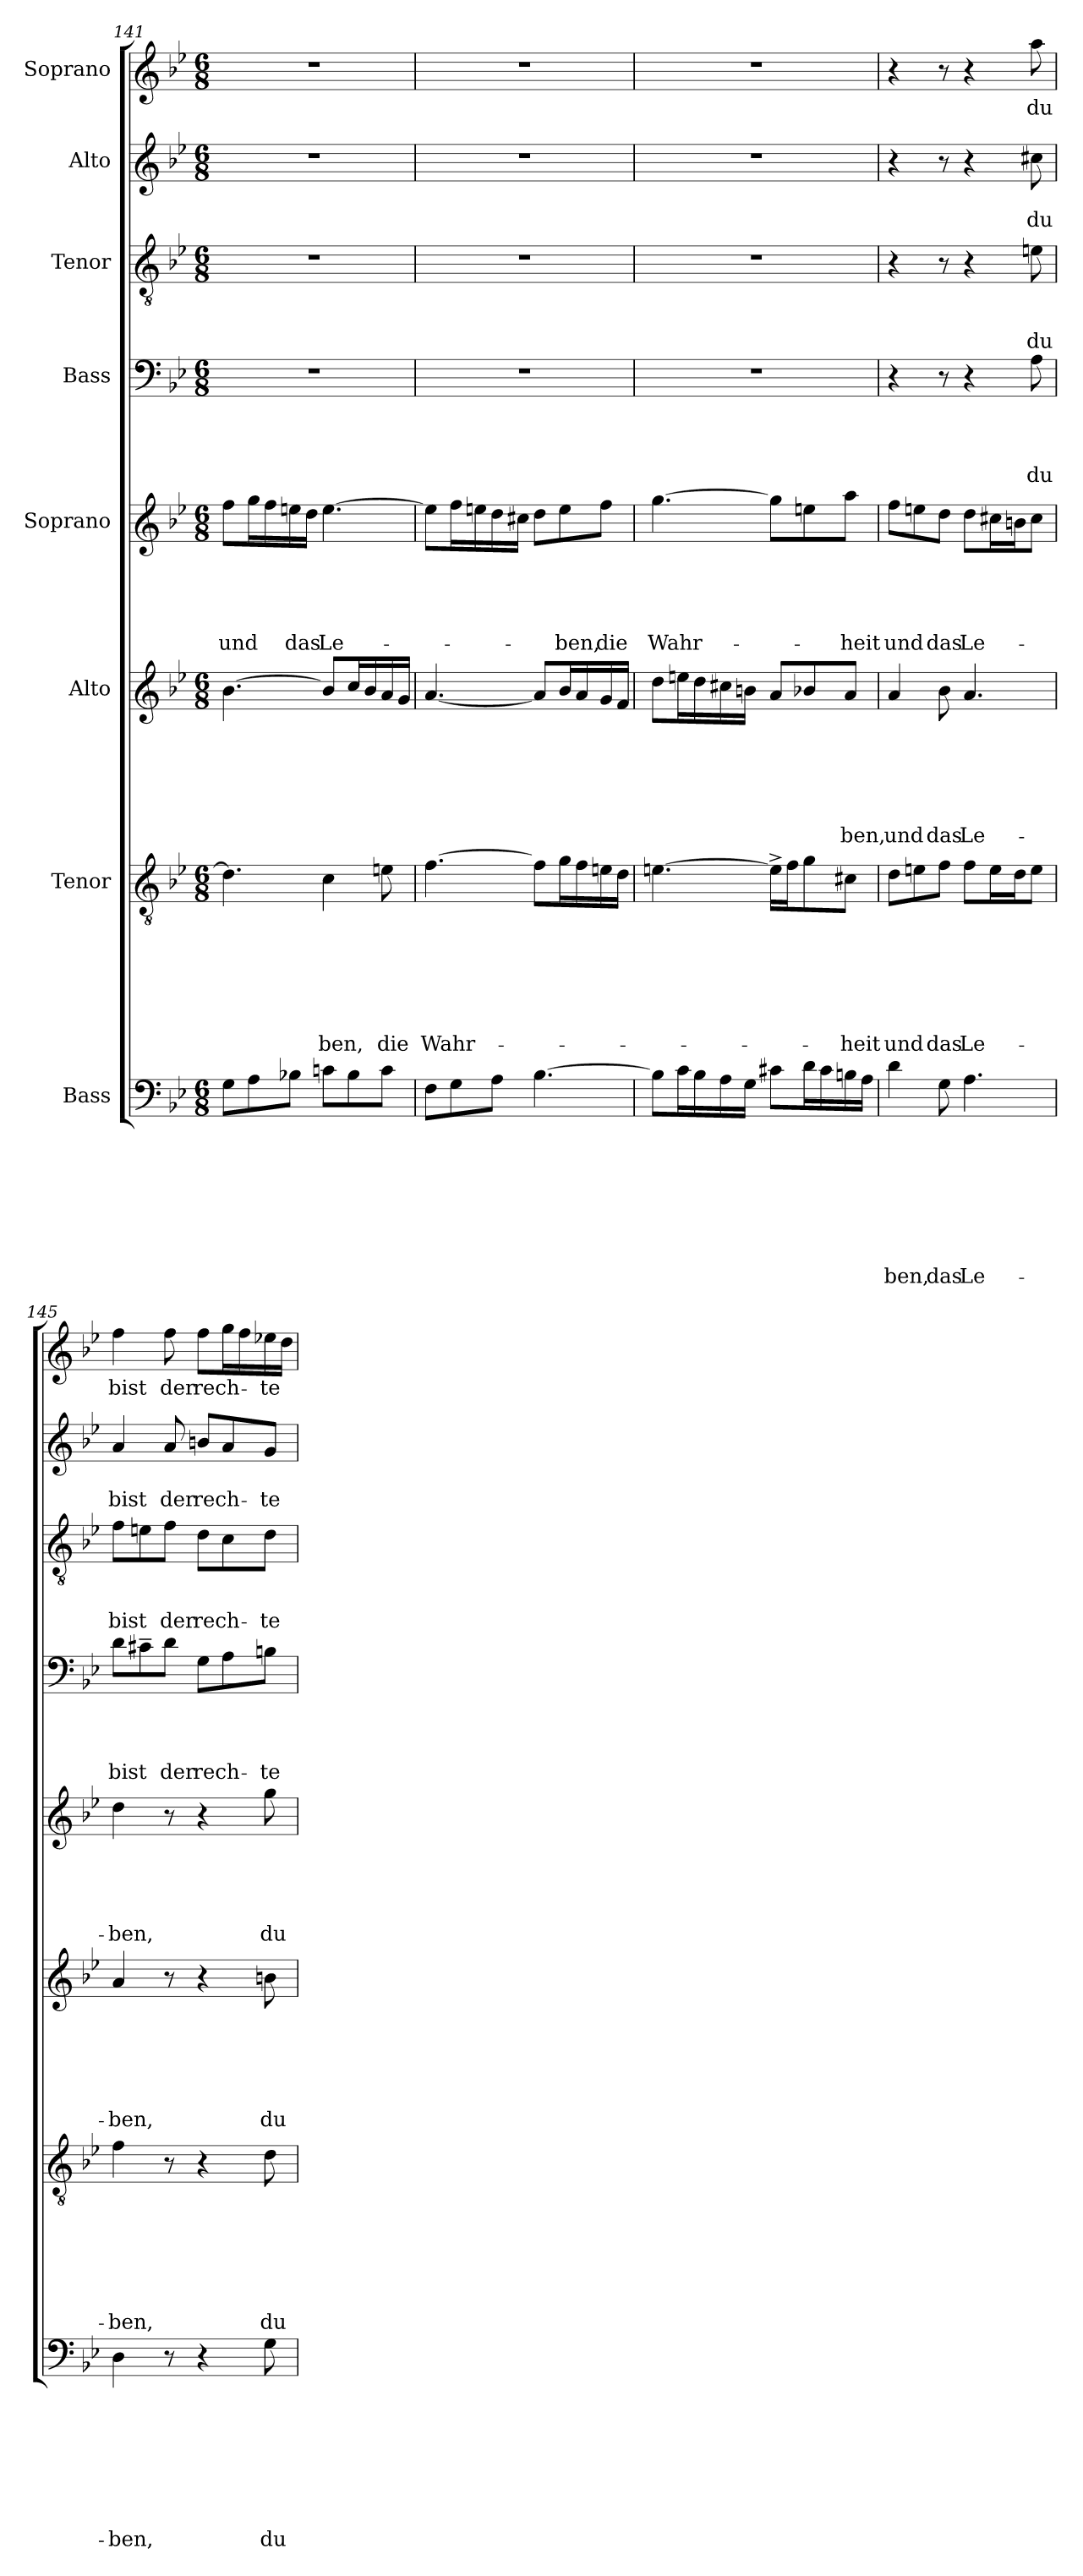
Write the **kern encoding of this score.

**kern	**text	**text	**text	**text	**text	**text	**text	**text	**kern	**text	**text	**text	**text	**text	**text	**text	**kern	**text	**text	**text	**text	**text	**text	**kern	**text	**text	**text	**text	**text	**kern	**text	**text	**text	**text	**kern	**text	**text	**text	**kern	**text	**text	**kern	**text
*part8	*part8	*part8	*part8	*part8	*part8	*part8	*part8	*part8	*part7	*part7	*part7	*part7	*part7	*part7	*part7	*part7	*part6	*part6	*part6	*part6	*part6	*part6	*part6	*part5	*part5	*part5	*part5	*part5	*part5	*part4	*part4	*part4	*part4	*part4	*part3	*part3	*part3	*part3	*part2	*part2	*part2	*part1	*part1
*staff8	*staff8	*staff8	*staff8	*staff8	*staff8	*staff8	*staff8	*staff8	*staff7	*staff7	*staff7	*staff7	*staff7	*staff7	*staff7	*staff7	*staff6	*staff6	*staff6	*staff6	*staff6	*staff6	*staff6	*staff5	*staff5	*staff5	*staff5	*staff5	*staff5	*staff4	*staff4	*staff4	*staff4	*staff4	*staff3	*staff3	*staff3	*staff3	*staff2	*staff2	*staff2	*staff1	*staff1
*I"Bass	*	*	*	*	*	*	*	*	*I"Tenor	*	*	*	*	*	*	*	*I"Alto	*	*	*	*	*	*	*I"Soprano	*	*	*	*	*	*I"Bass	*	*	*	*	*I"Tenor	*	*	*	*I"Alto	*	*	*I"Soprano	*
*clefF4	*	*	*	*	*	*	*	*	*clefGv2	*	*	*	*	*	*	*	*clefG2	*	*	*	*	*	*	*clefG2	*	*	*	*	*	*clefF4	*	*	*	*	*clefGv2	*	*	*	*clefG2	*	*	*clefG2	*
*k[b-e-]	*	*	*	*	*	*	*	*	*k[b-e-]	*	*	*	*	*	*	*	*k[b-e-]	*	*	*	*	*	*	*k[b-e-]	*	*	*	*	*	*k[b-e-]	*	*	*	*	*k[b-e-]	*	*	*	*k[b-e-]	*	*	*k[b-e-]	*
*B-:	*	*	*	*	*	*	*	*	*B-:	*	*	*	*	*	*	*	*B-:	*	*	*	*	*	*	*B-:	*	*	*	*	*	*B-:	*	*	*	*	*B-:	*	*	*	*B-:	*	*	*B-:	*
*M6/8	*	*	*	*	*	*	*	*	*M6/8	*	*	*	*	*	*	*	*M6/8	*	*	*	*	*	*	*M6/8	*	*	*	*	*	*M6/8	*	*	*	*	*M6/8	*	*	*	*M6/8	*	*	*M6/8	*
=141	=141	=141	=141	=141	=141	=141	=141	=141	=141	=141	=141	=141	=141	=141	=141	=141	=141	=141	=141	=141	=141	=141	=141	=141	=141	=141	=141	=141	=141	=141	=141	=141	=141	=141	=141	=141	=141	=141	=141	=141	=141	=141	=141
!	!	!	!	!	!	!	!	!	!	!	!	!	!	!	!	!	!	!	!	!	!	!	!	!	!	!	!	!	!LO:LY:b	!LO:N:vis=1	!	!	!	!	!LO:N:vis=1	!	!	!	!LO:N:vis=1	!	!	!LO:N:vis=1	!
8G\L	.	.	.	.	.	.	.	.	4.d\]	.	.	.	.	.	.	.	[>4.b-\	.	.	.	.	.	.	8ff\L	.	.	.	.	und	2.r	.	.	.	.	2.r	.	.	.	2.r	.	.	2.r	.
8A\	.	.	.	.	.	.	.	.	.	.	.	.	.	.	.	.	.	.	.	.	.	.	.	16gg\L	.	.	.	.	.	.	.	.	.	.	.	.	.	.	.	.	.	.	.
.	.	.	.	.	.	.	.	.	.	.	.	.	.	.	.	.	.	.	.	.	.	.	.	16ff\	.	.	.	.	.	.	.	.	.	.	.	.	.	.	.	.	.	.	.
!	!	!	!	!	!	!	!	!	!	!	!	!	!	!	!	!	!	!	!	!	!	!	!	!	!	!	!	!	!LO:LY:b	!	!	!	!	!	!	!	!	!	!	!	!	!	!
8B-X\J	.	.	.	.	.	.	.	.	.	.	.	.	.	.	.	.	.	.	.	.	.	.	.	16een\	.	.	.	.	das	.	.	.	.	.	.	.	.	.	.	.	.	.	.
.	.	.	.	.	.	.	.	.	.	.	.	.	.	.	.	.	.	.	.	.	.	.	.	16dd\JJ	.	.	.	.	.	.	.	.	.	.	.	.	.	.	.	.	.	.	.
!	!	!	!	!	!	!	!	!	!	!	!	!	!	!	!	!LO:LY:b	!	!	!	!	!	!	!	!	!	!	!	!	!LO:LY:b	!	!	!	!	!	!	!	!	!	!	!	!	!	!
8cn\L	.	.	.	.	.	.	.	.	4c\	.	.	.	.	.	.	-ben,	8b-/L]	.	.	.	.	.	.	[>4.ee\	.	.	.	.	Le-	.	.	.	.	.	.	.	.	.	.	.	.	.	.
8B-\	.	.	.	.	.	.	.	.	.	.	.	.	.	.	.	.	16cc/L	.	.	.	.	.	.	.	.	.	.	.	.	.	.	.	.	.	.	.	.	.	.	.	.	.	.
.	.	.	.	.	.	.	.	.	.	.	.	.	.	.	.	.	16b-/	.	.	.	.	.	.	.	.	.	.	.	.	.	.	.	.	.	.	.	.	.	.	.	.	.	.
!	!	!	!	!	!	!	!	!	!	!	!	!	!	!	!	!LO:LY:b	!	!	!	!	!	!	!	!	!	!	!	!	!	!	!	!	!	!	!	!	!	!	!	!	!	!	!
8c\J	.	.	.	.	.	.	.	.	8en\	.	.	.	.	.	.	die	16a/	.	.	.	.	.	.	.	.	.	.	.	.	.	.	.	.	.	.	.	.	.	.	.	.	.	.
.	.	.	.	.	.	.	.	.	.	.	.	.	.	.	.	.	16g/JJ	.	.	.	.	.	.	.	.	.	.	.	.	.	.	.	.	.	.	.	.	.	.	.	.	.	.
=142	=142	=142	=142	=142	=142	=142	=142	=142	=142	=142	=142	=142	=142	=142	=142	=142	=142	=142	=142	=142	=142	=142	=142	=142	=142	=142	=142	=142	=142	=142	=142	=142	=142	=142	=142	=142	=142	=142	=142	=142	=142	=142	=142
!	!	!	!	!	!	!	!	!	!	!	!	!	!	!	!	!LO:LY:b	!	!	!	!	!	!	!	!	!	!	!	!	!	!LO:N:vis=1	!	!	!	!	!LO:N:vis=1	!	!	!	!LO:N:vis=1	!	!	!LO:N:vis=1	!
8F\L	.	.	.	.	.	.	.	.	[>4.f\	.	.	.	.	.	.	Wahr-	[<4.a/	.	.	.	.	.	.	8ee\L]	.	.	.	.	.	2.r	.	.	.	.	2.r	.	.	.	2.r	.	.	2.r	.
8G\	.	.	.	.	.	.	.	.	.	.	.	.	.	.	.	.	.	.	.	.	.	.	.	16ff\L	.	.	.	.	.	.	.	.	.	.	.	.	.	.	.	.	.	.	.
.	.	.	.	.	.	.	.	.	.	.	.	.	.	.	.	.	.	.	.	.	.	.	.	16een\	.	.	.	.	.	.	.	.	.	.	.	.	.	.	.	.	.	.	.
8A\J	.	.	.	.	.	.	.	.	.	.	.	.	.	.	.	.	.	.	.	.	.	.	.	16dd\	.	.	.	.	.	.	.	.	.	.	.	.	.	.	.	.	.	.	.
.	.	.	.	.	.	.	.	.	.	.	.	.	.	.	.	.	.	.	.	.	.	.	.	16cc#X\JJ	.	.	.	.	.	.	.	.	.	.	.	.	.	.	.	.	.	.	.
[>4.B-\	.	.	.	.	.	.	.	.	8f\L]	.	.	.	.	.	.	.	8a/L]	.	.	.	.	.	.	8dd\L	.	.	.	.	.	.	.	.	.	.	.	.	.	.	.	.	.	.	.
!	!	!	!	!	!	!	!	!	!	!	!	!	!	!	!	!	!	!	!	!	!	!	!	!	!	!	!	!	!LO:LY:b	!	!	!	!	!	!	!	!	!	!	!	!	!	!
.	.	.	.	.	.	.	.	.	16g\L	.	.	.	.	.	.	.	16b-/L	.	.	.	.	.	.	8ee\	.	.	.	.	-ben,	.	.	.	.	.	.	.	.	.	.	.	.	.	.
.	.	.	.	.	.	.	.	.	16f\	.	.	.	.	.	.	.	16a/	.	.	.	.	.	.	.	.	.	.	.	.	.	.	.	.	.	.	.	.	.	.	.	.	.	.
!	!	!	!	!	!	!	!	!	!	!	!	!	!	!	!	!	!	!	!	!	!	!	!	!	!	!	!	!	!LO:LY:b	!	!	!	!	!	!	!	!	!	!	!	!	!	!
.	.	.	.	.	.	.	.	.	16en\	.	.	.	.	.	.	.	16g/	.	.	.	.	.	.	8ff\J	.	.	.	.	die	.	.	.	.	.	.	.	.	.	.	.	.	.	.
.	.	.	.	.	.	.	.	.	16d\JJ	.	.	.	.	.	.	.	16f/JJ	.	.	.	.	.	.	.	.	.	.	.	.	.	.	.	.	.	.	.	.	.	.	.	.	.	.
=143	=143	=143	=143	=143	=143	=143	=143	=143	=143	=143	=143	=143	=143	=143	=143	=143	=143	=143	=143	=143	=143	=143	=143	=143	=143	=143	=143	=143	=143	=143	=143	=143	=143	=143	=143	=143	=143	=143	=143	=143	=143	=143	=143
!	!	!	!	!	!	!	!	!	!	!	!	!	!	!	!	!	!	!	!	!	!	!	!	!	!	!	!	!	!LO:LY:b	!LO:N:vis=1	!	!	!	!	!LO:N:vis=1	!	!	!	!LO:N:vis=1	!	!	!LO:N:vis=1	!
8B-\L]	.	.	.	.	.	.	.	.	[>4.en\	.	.	.	.	.	.	.	8dd\L	.	.	.	.	.	.	[>4.gg\	.	.	.	.	Wahr-	2.r	.	.	.	.	2.r	.	.	.	2.r	.	.	2.r	.
16c\L	.	.	.	.	.	.	.	.	.	.	.	.	.	.	.	.	16een\L	.	.	.	.	.	.	.	.	.	.	.	.	.	.	.	.	.	.	.	.	.	.	.	.	.	.
16B-\	.	.	.	.	.	.	.	.	.	.	.	.	.	.	.	.	16dd\	.	.	.	.	.	.	.	.	.	.	.	.	.	.	.	.	.	.	.	.	.	.	.	.	.	.
16A\	.	.	.	.	.	.	.	.	.	.	.	.	.	.	.	.	16cc#X\	.	.	.	.	.	.	.	.	.	.	.	.	.	.	.	.	.	.	.	.	.	.	.	.	.	.
16G\JJ	.	.	.	.	.	.	.	.	.	.	.	.	.	.	.	.	16bn\JJ	.	.	.	.	.	.	.	.	.	.	.	.	.	.	.	.	.	.	.	.	.	.	.	.	.	.
8c#X\L	.	.	.	.	.	.	.	.	16e^>\LL]	.	.	.	.	.	.	.	8a/L	.	.	.	.	.	.	8gg\L]	.	.	.	.	.	.	.	.	.	.	.	.	.	.	.	.	.	.	.
.	.	.	.	.	.	.	.	.	16f\J	.	.	.	.	.	.	.	.	.	.	.	.	.	.	.	.	.	.	.	.	.	.	.	.	.	.	.	.	.	.	.	.	.	.
16d\L	.	.	.	.	.	.	.	.	8g\	.	.	.	.	.	.	.	8b-X/	.	.	.	.	.	.	8een\	.	.	.	.	.	.	.	.	.	.	.	.	.	.	.	.	.	.	.
16c#\	.	.	.	.	.	.	.	.	.	.	.	.	.	.	.	.	.	.	.	.	.	.	.	.	.	.	.	.	.	.	.	.	.	.	.	.	.	.	.	.	.	.	.
!	!	!	!	!	!	!	!	!	!	!	!	!	!	!	!	!LO:LY:b	!	!	!	!	!	!	!LO:LY:b	!	!	!	!	!	!LO:LY:b	!	!	!	!	!	!	!	!	!	!	!	!	!	!
16Bn\	.	.	.	.	.	.	.	.	8c#X\J	.	.	.	.	.	.	-heit	8a/J	.	.	.	.	.	-ben,	8aa\J	.	.	.	.	-heit	.	.	.	.	.	.	.	.	.	.	.	.	.	.
16A\JJ	.	.	.	.	.	.	.	.	.	.	.	.	.	.	.	.	.	.	.	.	.	.	.	.	.	.	.	.	.	.	.	.	.	.	.	.	.	.	.	.	.	.	.
=144	=144	=144	=144	=144	=144	=144	=144	=144	=144	=144	=144	=144	=144	=144	=144	=144	=144	=144	=144	=144	=144	=144	=144	=144	=144	=144	=144	=144	=144	=144	=144	=144	=144	=144	=144	=144	=144	=144	=144	=144	=144	=144	=144
!	!	!	!	!	!	!	!	!LO:LY:b	!	!	!	!	!	!	!	!LO:LY:b	!	!	!	!	!	!	!LO:LY:b	!	!	!	!	!	!LO:LY:b	!	!	!	!	!	!	!	!	!	!	!	!	!	!
4d\	.	.	.	.	.	.	.	-ben,	8d\L	.	.	.	.	.	.	und	4a/	.	.	.	.	.	und	8ff\L	.	.	.	.	und	4r	.	.	.	.	4r	.	.	.	4r	.	.	4r	.
.	.	.	.	.	.	.	.	.	8en\	.	.	.	.	.	.	.	.	.	.	.	.	.	.	8een\	.	.	.	.	.	.	.	.	.	.	.	.	.	.	.	.	.	.	.
!	!	!	!	!	!	!	!	!LO:LY:b	!	!	!	!	!	!	!	!LO:LY:b	!	!	!	!	!	!	!LO:LY:b	!	!	!	!	!	!LO:LY:b	!	!	!	!	!	!	!	!	!	!	!	!	!	!
8G\	.	.	.	.	.	.	.	das	8f\J	.	.	.	.	.	.	das	8b-\	.	.	.	.	.	das	8dd\J	.	.	.	.	das	8r	.	.	.	.	8r	.	.	.	8r	.	.	8r	.
!	!	!	!	!	!	!	!	!LO:LY:b	!	!	!	!	!	!	!	!LO:LY:b	!	!	!	!	!	!	!LO:LY:b	!	!	!	!	!	!LO:LY:b	!	!	!	!	!	!	!	!	!	!	!	!	!	!
4.A\	.	.	.	.	.	.	.	Le-	8f\L	.	.	.	.	.	.	Le-	4.a/	.	.	.	.	.	Le-	8dd\L	.	.	.	.	Le-	4r	.	.	.	.	4r	.	.	.	4r	.	.	4r	.
.	.	.	.	.	.	.	.	.	16e\L	.	.	.	.	.	.	.	.	.	.	.	.	.	.	16cc#X\L	.	.	.	.	.	.	.	.	.	.	.	.	.	.	.	.	.	.	.
.	.	.	.	.	.	.	.	.	16d\J	.	.	.	.	.	.	.	.	.	.	.	.	.	.	16bn\J	.	.	.	.	.	.	.	.	.	.	.	.	.	.	.	.	.	.	.
!	!	!	!	!	!	!	!	!	!	!	!	!	!	!	!	!	!	!	!	!	!	!	!	!	!	!	!	!	!	!	!	!	!	!LO:LY:b	!	!	!	!LO:LY:b	!	!	!LO:LY:b	!	!LO:LY:b
.	.	.	.	.	.	.	.	.	8e\J	.	.	.	.	.	.	.	.	.	.	.	.	.	.	8cc#\J	.	.	.	.	.	8A\	.	.	.	du	8en\	.	.	du	8cc#X\	.	du	8aa\	du
=145	=145	=145	=145	=145	=145	=145	=145	=145	=145	=145	=145	=145	=145	=145	=145	=145	=145	=145	=145	=145	=145	=145	=145	=145	=145	=145	=145	=145	=145	=145	=145	=145	=145	=145	=145	=145	=145	=145	=145	=145	=145	=145	=145
!	!	!	!	!	!	!	!	!LO:LY:b	!	!	!	!	!	!	!	!LO:LY:b	!	!	!	!	!	!	!LO:LY:b	!	!	!	!	!	!LO:LY:b	!	!	!	!	!LO:LY:b	!	!	!	!LO:LY:b	!	!	!LO:LY:b	!	!LO:LY:b
4D\	.	.	.	.	.	.	.	-ben,	4f\	.	.	.	.	.	.	-ben,	4a/	.	.	.	.	.	-ben,	4dd\	.	.	.	.	-ben,	8d\L	.	.	.	bist	8f\L	.	.	bist	4a/	.	bist	4ff\	bist
.	.	.	.	.	.	.	.	.	.	.	.	.	.	.	.	.	.	.	.	.	.	.	.	.	.	.	.	.	.	8c#X~>\	.	.	.	.	8en\	.	.	.	.	.	.	.	.
!	!	!	!	!	!	!	!	!	!	!	!	!	!	!	!	!	!	!	!	!	!	!	!	!	!	!	!	!	!	!	!	!	!	!LO:LY:b	!	!	!	!LO:LY:b	!	!	!LO:LY:b	!	!LO:LY:b
8r	.	.	.	.	.	.	.	.	8r	.	.	.	.	.	.	.	8r	.	.	.	.	.	.	8r	.	.	.	.	.	8d\J	.	.	.	der	8f\J	.	.	der	8a/	.	der	8ff\	der
!	!	!	!	!	!	!	!	!	!	!	!	!	!	!	!	!	!	!	!	!	!	!	!	!	!	!	!	!	!	!	!	!	!	!LO:LY:b	!	!	!	!LO:LY:b	!	!	!LO:LY:b	!	!LO:LY:b
4r	.	.	.	.	.	.	.	.	4r	.	.	.	.	.	.	.	4r	.	.	.	.	.	.	4r	.	.	.	.	.	8G\L	.	.	.	rech-	8d\L	.	.	rech-	8bn/L	.	rech-	8ff\L	rech-
.	.	.	.	.	.	.	.	.	.	.	.	.	.	.	.	.	.	.	.	.	.	.	.	.	.	.	.	.	.	8A\	.	.	.	.	8c\	.	.	.	8a/	.	.	16gg\L	.
.	.	.	.	.	.	.	.	.	.	.	.	.	.	.	.	.	.	.	.	.	.	.	.	.	.	.	.	.	.	.	.	.	.	.	.	.	.	.	.	.	.	16ff\	.
!	!	!	!	!	!	!	!	!LO:LY:b	!	!	!	!	!	!	!	!LO:LY:b	!	!	!	!	!	!	!LO:LY:b	!	!	!	!	!	!LO:LY:b	!	!	!	!	!LO:LY:b	!	!	!	!LO:LY:b	!	!	!LO:LY:b	!	!LO:LY:b
8G\	.	.	.	.	.	.	.	du	8d\	.	.	.	.	.	.	du	8bn\	.	.	.	.	.	du	8gg\	.	.	.	.	du	8Bn\J	.	.	.	-te	8d\J	.	.	-te	8g/J	.	-te	16ee-X\	-te
.	.	.	.	.	.	.	.	.	.	.	.	.	.	.	.	.	.	.	.	.	.	.	.	.	.	.	.	.	.	.	.	.	.	.	.	.	.	.	.	.	.	16dd\JJ	.
=	=	=	=	=	=	=	=	=	=	=	=	=	=	=	=	=	=	=	=	=	=	=	=	=	=	=	=	=	=	=	=	=	=	=	=	=	=	=	=	=	=	=	=
*-	*-	*-	*-	*-	*-	*-	*-	*-	*-	*-	*-	*-	*-	*-	*-	*-	*-	*-	*-	*-	*-	*-	*-	*-	*-	*-	*-	*-	*-	*-	*-	*-	*-	*-	*-	*-	*-	*-	*-	*-	*-	*-	*-
